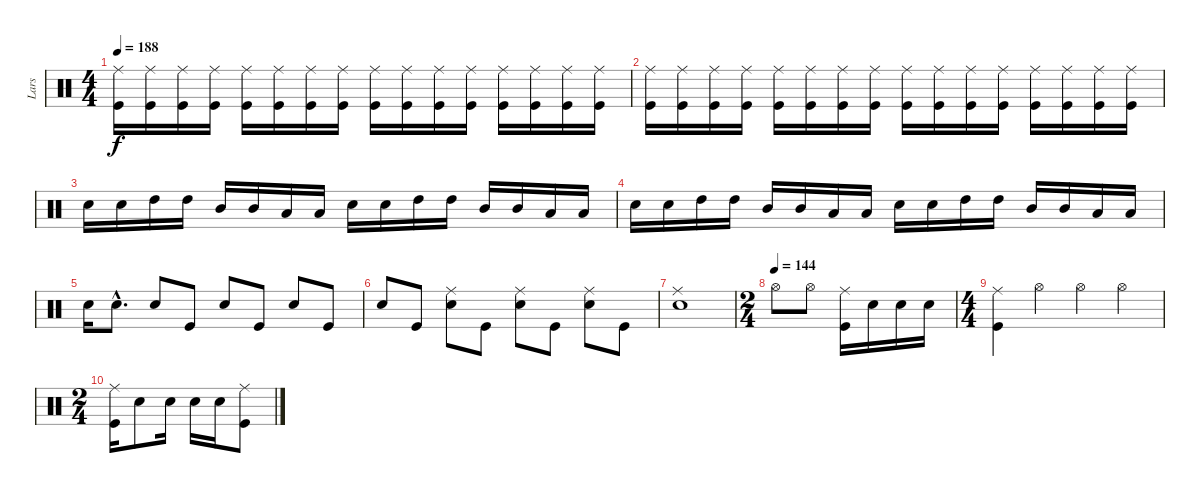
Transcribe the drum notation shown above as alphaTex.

\track ("Lars" "Lars") {instrument percussion}
\staff {score}
\articulation defaults
\ts (4 4)
\tempo 188
\clef neutral
\ks c
("Ride (middle)" "Kick (hit)").16{dy f} ("Ride (middle)" "Kick (hit)").16 ("Ride (middle)" "Kick (hit)").16 ("Ride (middle)" "Kick (hit)").16 ("Ride (middle)" "Kick (hit)").16 ("Ride (middle)" "Kick (hit)").16 ("Ride (middle)" "Kick (hit)").16 ("Ride (middle)" "Kick (hit)").16 ("Ride (middle)" "Kick (hit)").16 ("Ride (middle)" "Kick (hit)").16 ("Ride (middle)" "Kick (hit)").16 ("Ride (middle)" "Kick (hit)").16 ("Ride (middle)" "Kick (hit)").16 ("Ride (middle)" "Kick (hit)").16 ("Ride (middle)" "Kick (hit)").16 ("Ride (middle)" "Kick (hit)").16 |
("Ride (middle)" "Kick (hit)").16 ("Ride (middle)" "Kick (hit)").16 ("Ride (middle)" "Kick (hit)").16 ("Ride (middle)" "Kick (hit)").16 ("Ride (middle)" "Kick (hit)").16 ("Ride (middle)" "Kick (hit)").16 ("Ride (middle)" "Kick (hit)").16 ("Ride (middle)" "Kick (hit)").16 ("Ride (middle)" "Kick (hit)").16 ("Ride (middle)" "Kick (hit)").16 ("Ride (middle)" "Kick (hit)").16 ("Ride (middle)" "Kick (hit)").16 ("Ride (middle)" "Kick (hit)").16 ("Ride (middle)" "Kick (hit)").16 ("Ride (middle)" "Kick (hit)").16 ("Ride (middle)" "Kick (hit)").16 |
"Snare (hit) 2".16 "Snare (hit) 2".16 "High Tom (hit)".16 "High Tom (hit)".16 "Mid Tom (hit)".16 "Mid Tom (hit)".16 "Low Tom (hit)".16 "Low Tom (hit)".16 "Snare (hit) 2".16 "Snare (hit) 2".16 "High Tom (hit)".16 "High Tom (hit)".16 "Mid Tom (hit)".16 "Mid Tom (hit)".16 "Low Tom (hit)".16 "Low Tom (hit)".16 |
"Snare (hit) 2".16 "Snare (hit) 2".16 "High Tom (hit)".16 "High Tom (hit)".16 "Mid Tom (hit)".16 "Mid Tom (hit)".16 "Low Tom (hit)".16 "Low Tom (hit)".16 "Snare (hit) 2".16 "Snare (hit) 2".16 "High Tom (hit)".16 "High Tom (hit)".16 "Mid Tom (hit)".16 "Mid Tom (hit)".16 "Low Tom (hit)".16 "Low Tom (hit)".16 |
"Snare (hit) 2".16 "Snare (hit) 2"{hac}.8{d} "Snare (hit) 2".8 "Kick (hit)".8 "Snare (hit) 2".8 "Kick (hit)".8 "Snare (hit) 2".8 "Kick (hit)".8 |
"Snare (hit) 2".8 "Kick (hit)".8 ("Ride (middle)" "Snare (hit) 2").8 "Kick (hit)".8 ("Ride (middle)" "Snare (hit) 2").8 "Kick (hit)".8 ("Ride (middle)" "Snare (hit) 2").8 "Kick (hit)".8 |
("Ride (middle)" "Snare (hit) 2").1 |
\ts (2 4)
\tempo (144)
"Hi-Hat (open)".8 "Hi-Hat (open)".8 ("Ride (middle)" "Kick (hit)").16 "Snare (hit) 2".16 "Snare (hit) 2".16 "Snare (hit) 2".16 |
\ts (4 4)
("Ride (middle)" "Kick (hit)").4 "Hi-Hat (open)".4 "Hi-Hat (open)".4 "Hi-Hat (open)".4 |
\ts (2 4)
("Ride (middle)" "Kick (hit)").16 "Snare (hit) 2".8 "Snare (hit) 2".16 "Snare (hit) 2".16 "Snare (hit) 2".16 ("Ride (middle)" "Kick (hit)").8
